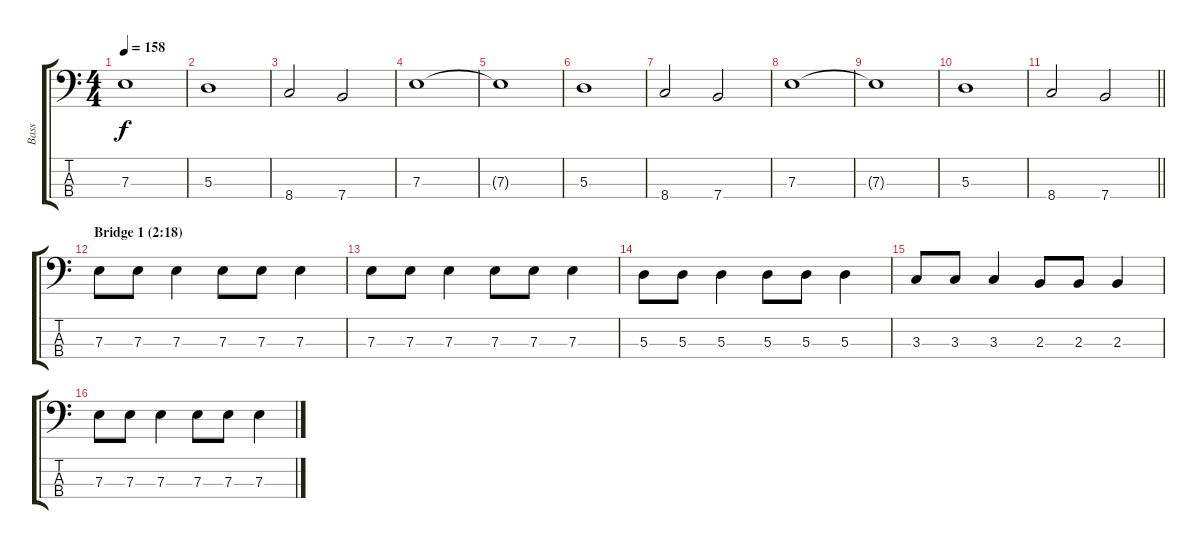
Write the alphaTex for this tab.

\track ("Bass" "Bass") {instrument electricbassfinger}
\staff {score tabs}
\tuning (G2 D2 A1 E1) {hide}
\ts (4 4)
\tempo 158
\clef f4
\ks c
7.3{t}.1{dy f} |
5.3.1 |
8.4.2 7.4.2 |
7.3.1 |
7.3{t}.1 |
5.3.1 |
8.4.2 7.4.2 |
7.3.1 |
7.3{t}.1 |
5.3.1 |
\barLineRight lightlight
8.4.2 7.4.2 |
\section ("" "Bridge 1 (2:18)")
7.3.8 7.3.8 7.3.4 7.3.8 7.3.8 7.3.4 |
7.3.8 7.3.8 7.3.4 7.3.8 7.3.8 7.3.4 |
5.3.8 5.3.8 5.3.4 5.3.8 5.3.8 5.3.4 |
3.3.8 3.3.8 3.3.4 2.3.8 2.3.8 2.3.4 |
7.3.8 7.3.8 7.3.4 7.3.8 7.3.8 7.3.4
